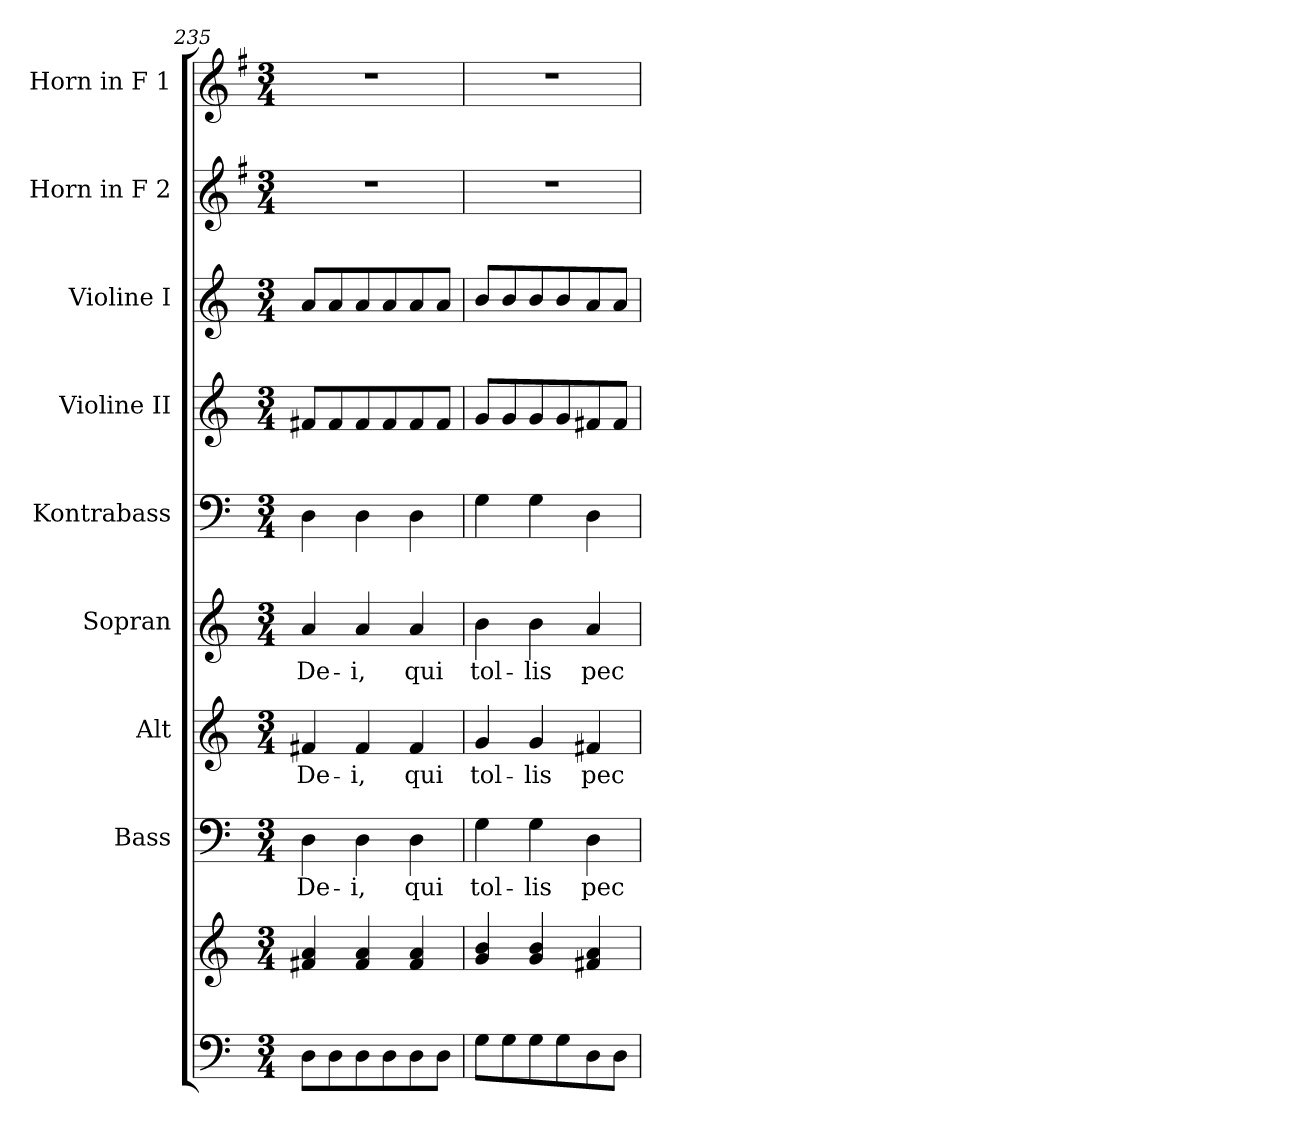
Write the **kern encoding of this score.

**kern	**kern	**kern	**text	**kern	**text	**kern	**text	**kern	**kern	**kern	**kern	**kern
*part9	*part9	*part8	*part8	*part7	*part7	*part6	*part6	*part5	*part4	*part3	*part2	*part1
*staff10	*staff9	*staff8	*staff8	*staff7	*staff7	*staff6	*staff6	*staff5	*staff4	*staff3	*staff2	*staff1
*	*	*I"Bass	*	*I"Alt	*	*I"Sopran	*	*I"Kontrabass	*I"Violine II	*I"Violine I	*I"Horn in F 2	*I"Horn in F 1
*	*	*I'B.	*	*I'A.	*	*I'S.	*	*I'Kb.	*I'Vl. II	*I'Vl. I	*I'Hrn. 2	*I'Hrn. 1
!!LO:PB:g=z
*clefF4	*clefG2	*clefF4	*	*clefG2	*	*clefG2	*	*clefF4	*clefG2	*clefG2	*clefG2	*clefG2
*	*	*	*	*	*	*	*	*ITrd7c12	*	*	*ITrd4c7	*ITrd4c7
*k[]	*k[]	*k[]	*	*k[]	*	*k[]	*	*k[]	*k[]	*k[]	*k[]	*k[]
*C:	*C:	*C:	*	*C:	*	*C:	*	*C:	*C:	*C:	*C:	*C:
*M3/4	*M3/4	*M3/4	*	*M3/4	*	*M3/4	*	*M3/4	*M3/4	*M3/4	*M3/4	*M3/4
=235	=235	=235	=235	=235	=235	=235	=235	=235	=235	=235	=235	=235
!	!	!	!LO:LY:b	!	!LO:LY:b	!	!LO:LY:b	!	!	!	!	!
8D\L	4f#X/ 4a/	4D\	De-	4f#X/	De-	4a/	De-	4DD\	8f#X/L	8a/L	2.r	2.r
8D\	.	.	.	.	.	.	.	.	8f#/	8a/	.	.
!	!	!	!LO:LY:b	!	!LO:LY:b	!	!LO:LY:b	!	!	!	!	!
8D\	4f#/ 4a/	4D\	-i,	4f#/	-i,	4a/	-i,	4DD\	8f#/	8a/	.	.
8D\	.	.	.	.	.	.	.	.	8f#/	8a/	.	.
!	!	!	!LO:LY:b	!	!LO:LY:b	!	!LO:LY:b	!	!	!	!	!
8D\	4f#/ 4a/	4D\	qui	4f#/	qui	4a/	qui	4DD\	8f#/	8a/	.	.
8D\J	.	.	.	.	.	.	.	.	8f#/J	8a/J	.	.
=236	=236	=236	=236	=236	=236	=236	=236	=236	=236	=236	=236	=236
!	!	!	!LO:LY:b	!	!LO:LY:b	!	!LO:LY:b	!	!	!	!	!
8G\L	4g/ 4b/	4G\	tol-	4g/	tol-	4b\	tol-	4GG\	8g/L	8b/L	2.r	2.r
8G\	.	.	.	.	.	.	.	.	8g/	8b/	.	.
!	!	!	!LO:LY:b	!	!LO:LY:b	!	!LO:LY:b	!	!	!	!	!
8G\	4g/ 4b/	4G\	-lis	4g/	-lis	4b\	-lis	4GG\	8g/	8b/	.	.
8G\	.	.	.	.	.	.	.	.	8g/	8b/	.	.
!	!	!	!LO:LY:b	!	!LO:LY:b	!	!LO:LY:b	!	!	!	!	!
8D\	4f#X/ 4a/	4D\	pec-	4f#X/	pec-	4a/	pec-	4DD\	8f#X/	8a/	.	.
8D\J	.	.	.	.	.	.	.	.	8f#/J	8a/J	.	.
=	=	=	=	=	=	=	=	=	=	=	=	=
*-	*-	*-	*-	*-	*-	*-	*-	*-	*-	*-	*-	*-
